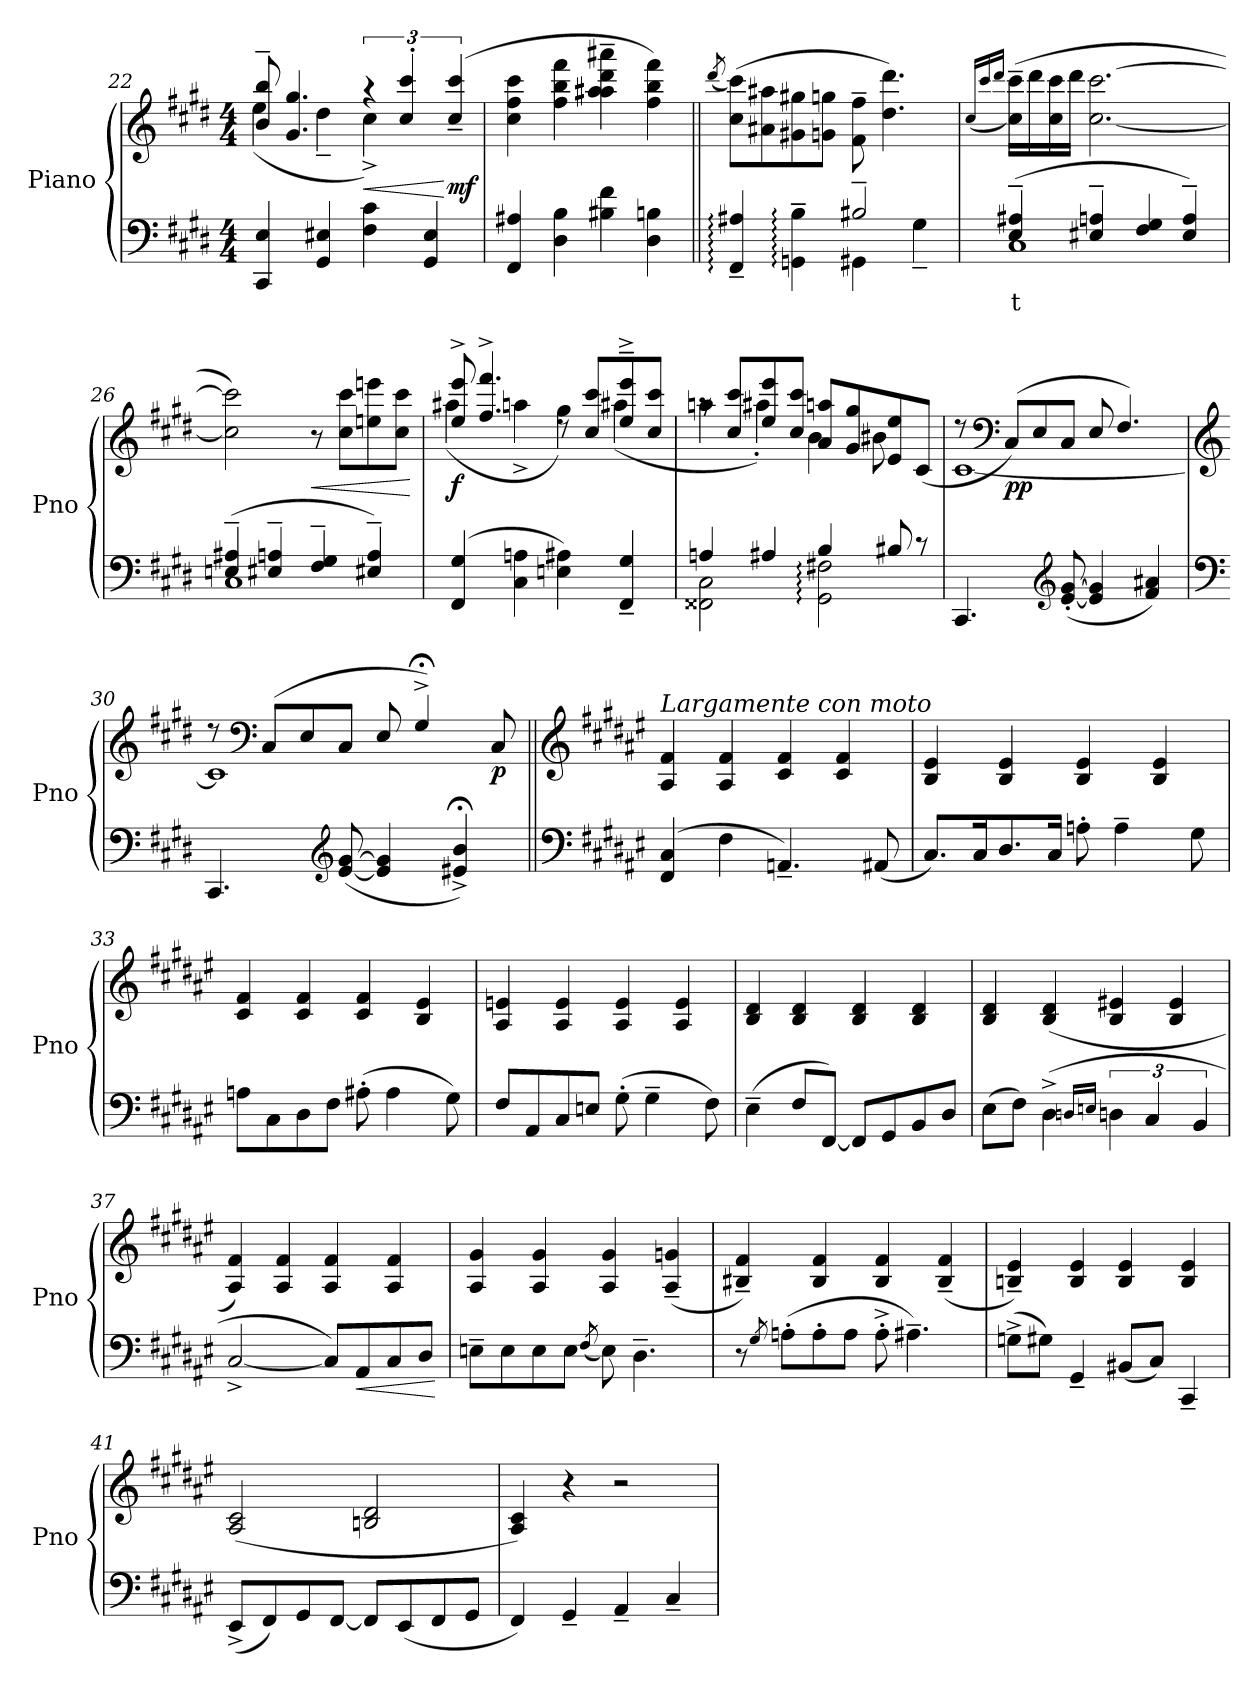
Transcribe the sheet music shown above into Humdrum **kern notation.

**kern	**text	**dynam	**kern	**dynam
*part2	*part2	*part2	*part1	*part1
*staff2	*staff2	*staff2	*staff1	*staff1
*I"Piano	*	*	*I"Piano	*
*I'Pno	*	*	*I'Pno	*
!!LO:PB:g=z
*clefF4	*	*	*clefG2	*
*k[f#c#g#d#]	*	*	*k[f#c#g#d#]	*
*M4/4	*	*	*M4/4	*
=22	=22	=22	=22	=22
*	*	*	*^	*
4CC#/ 4E/	.	.	8b/~ 8bb/~	(<4ee\	.
.	.	.	4.g#/ 4.gg#/	.	.
4GG#/ 4E#X/	.	.	.	4dd#~\	.
!	!	!	!	!	!LO:HP:b
4F#\ 4c#\	.	.	6r	(>4cc#^\)	<
.	.	.	6cc#/' 6ccc#/'	.	.
4GG#/ 4E#/	.	.	.	4ryy	.
!	!	!	!	!	!LO:DY:n=1:b
.	.	.	(6cc#/~ 6ccc#/~	.	[ mf
*	*	*	*v	*v	*
=23	=23	=23	=23	=23
4FF#/ 4A#X/	.	.	4cc#\ 4ff#\ 4ccc#\	.
4D#\ 4B\	.	.	4ff#\ 4bb\ 4fff#\	.
4B#X\ 4f#\	.	.	4aa#X\~ 4aa#\~ 4ddd#\~ 4aaa#X\~	.
4D#\ 4Bn\	.	.	4ff#\ 4bb\ 4fff#\)	.
=24||	=24||	=24||	=24||	=24||
.	.	.	(<8qddd#/	.
*^	*	*	*	*
4FF#/:~ 4A#X/:~	4ryy	.	.	(>8cc#\ 8ccc#\L)	.
.	.	.	.	8a#X\ 8aa#X\	.
4ryy	4GGn\:~ 4B\:~	.	.	8g#X\ 8gg#X\	.
.	.	.	.	8gn\ 8ggn\J	.
2B#X:~/	4GG#X\	.	.	8f#\~ 8ff#\~	.
.	.	.	.	4.dd#\ 4.ddd#\)	.
.	4G#~\	.	.	.	.
!!LO:PB:g=z
=25	=25	=25	=25	=25	=25
.	.	.	.	(<16qcc#/LL	.
.	.	.	.	16qccc#/	.
.	.	.	.	16qddd#/JJ	.
!	!	!LO:LY:b	!	!	!
(>4E/~ 4A#X/~	1C#	-t	.	(>16cc#\~ 16ccc#\~LL)	.
.	.	.	.	16ddd#\	.
.	.	.	.	16cc#\ 16ccc#\	.
.	.	.	.	16ddd#\JJ	.
4E#X/~ 4An/~	.	.	.	[2.cc#\ [2.ccc#\	.
4F#/ 4G#/	.	.	.	.	.
4E#/~ 4A/~)	.	.	.	.	.
=26	=26	=26	=26	=26	=26
(>4En/~ 4A#X/~	1C#	.	.	2cc#\] 2ccc#\])	.
4E#X/~ 4An/~	.	.	.	.	.
!	!	!	!	!	!LO:HP:b
4F#/~ 4G#/~	.	.	.	8r	<
.	.	.	.	8cc#\ 8ccc#\L	.
4E#X/~ 4A/~)	.	.	.	8een\ 8eeen\	.
.	.	.	.	8cc#\ 8ccc#\J	.
*v	*v	*	*	*	*
.	.	.	.	[
=27	=27	=27	=27	=27
*	*	*	*^	*
!	!	!	!	!	!LO:DY:b
(>4FF#/ 4G#/	.	.	8ee/^ 8eee/^	(<4aa#X\	f
.	.	.	4.ff#/^ 4.fff#/^	.	.
4C#\ 4An\	.	.	.	4aan^\	.
4En\ 4A#X\)	.	.	8rdd	4gg#\)	.
.	.	.	8cc#/ 8ccc#/L	.	.
4FF#/~ 4G#/~	.	.	8ee/~^ 8eee/~^	(<4aa#X\	.
.	.	.	8cc#/ 8ccc#/J	.	.
!!LO:LB:g=z	!!
=28	=28	=28	=28	=28	=28
*^	*	*	*	*	*
4An/	2FF##X\ 2C#\	.	.	8raa	4aan\	.
.	.	.	.	8cc#/ 8ccc#/L	.	.
4A#X/	.	.	.	8ee/ 8eee/	4aa#X'\)	.
.	.	.	.	8cc#/ 8ccc#/J	.	.
4B/	2GG#\: 2F#X\:	.	.	8a/ 8aan/L	4b\	.
.	.	.	.	8g#/ 8gg#/	.	.
8B#X/	.	.	.	8e/ 8ee/	8b#X\	.
8r	.	.	.	(<8c#/J	8ryy	.
*v	*v	*	*	*	*	*
=29	=29	=29	=29	=29	=29
4.CC#/	.	.	8r	[1c#	.
*	*	*	*clefF4	*	*
!	!	!	!	!	!LO:DY:b
.	.	.	(>8C#/L)	.	pp
.	.	.	8E/	.	.
*clefG2	*	*	*	*	*
(<[8e/' [8g#/'	.	.	8C#/J	.	.
4e/] 4g#/]	.	.	8E/	.	.
.	.	.	4.F#/)	.	.
4f#/ 4a#X/)	.	.	.	.	.
!!LO:PB:g=z	!!
=30	=30	=30	=30	=30	=30
*clefF4	*	*	*clefG2	*	*
4.CC#/	.	.	8r	1c#]	.
*	*	*	*clefF4	*	*
.	.	.	(>8C#/L	.	.
.	.	.	8E/	.	.
*clefG2	*	*	*	*	*
(<[8e/ [8g#/	.	.	8C#/J	.	.
4e/] 4g#/]	.	.	8E/	.	.
.	.	.	4G#;<^/)	.	.
4e#X/;<^ 4b/;<^)	.	.	.	.	.
!	!	!	!	!	!LO:DY:b
.	.	.	8C#/	.	p
*	*	*	*v	*v	*
!!LO:LB:g=z
=31||	=31||	=31||	=31||	=31||
*clefF4	*	*	*clefG2	*
*k[f#c#g#d#a#e#]	*	*	*k[f#c#g#d#a#e#]	*
!	!	!	!LO:TX:a:i:t=Largamente con moto	!
(>4FF#/ 4C#/	.	.	4A#/ 4f#/	.
4F#\	.	.	4A#/ 4f#/	.
4.AAn~/)	.	.	4c#/ 4f#/	.
.	.	.	4c#/ 4f#/	.
(<8AA#X/	.	.	.	.
=32	=32	=32	=32	=32
8.C#/L)	.	.	4B/ 4e#/	.
16C#/K	.	.	.	.
8.D#/	.	.	4B/ 4e#/	.
16C#/Jk	.	.	.	.
8An'\	.	.	4B/ 4e#/	.
4A~\	.	.	.	.
.	.	.	4B/ 4e#/	.
8G#\	.	.	.	.
=33	=33	=33	=33	=33
8An\L	.	.	4c#/ 4f#/	.
8C#\	.	.	.	.
8D#\	.	.	4c#/ 4f#/	.
8F#\J	.	.	.	.
(>8A#X'\	.	.	4c#/ 4f#/	.
4A#\	.	.	.	.
.	.	.	4B/ 4e#/	.
8G#\)	.	.	.	.
=34	=34	=34	=34	=34
8F#/L	.	.	4A#/ 4en/	.
8AA#/	.	.	.	.
8C#/	.	.	4A#/ 4e/	.
8En/J	.	.	.	.
(>8G#'\	.	.	4A#/ 4e/	.
4G#~\	.	.	.	.
.	.	.	4A#/ 4e/	.
8F#\)	.	.	.	.
!!LO:LB:g=z
=35	=35	=35	=35	=35
(>4E#~\	.	.	4B/ 4d#/	.
8F#/L	.	.	4B/ 4d#/	.
[8FF#/J)	.	.	.	.
8FF#/L]	.	.	4B/ 4d#/	.
8GG#/	.	.	.	.
8BB/	.	.	4B/ 4d#/	.
8D#/J	.	.	.	.
=36	=36	=36	=36	=36
(>8E#\L	.	.	4B/ 4d#/	.
8F#\J)	.	.	.	.
(>4D#^\	.	.	(<4B/ 4d#/	.
16qDn/LL	.	.	.	.
16qEn/JJ	.	.	.	.
6D\	.	.	4B/ 4e#X/	.
6C#/	.	.	.	.
.	.	.	4B/ 4e#/	.
6BB/	.	.	.	.
=37	=37	=37	=37	=37
[2C#^/	.	.	4A#/ 4f#/)	.
.	.	.	4A#/ 4f#/	.
8C#/L])	.	.	4A#/ 4f#/	.
!	!	!LO:HP:b	!	!
8AA#/	.	<	.	.
8C#/	.	.	4A#/ 4f#/	.
8D#/J	.	.	.	.
.	.	[	.	.
!!LO:LB:g=z
=38	=38	=38	=38	=38
8En~\L	.	.	4A#/ 4g#/	.
8E\	.	.	.	.
8E\	.	.	4A#/ 4g#/	.
8E\J	.	.	.	.
(<8qF#/	.	.	.	.
8E\)	.	.	4A#/ 4g#/	.
4.D#~\	.	.	.	.
.	.	.	(<4A#/~ 4gn/~	.
=39	=39	=39	=39	=39
8r	.	.	4B#X/~ 4f#/~)	.
8qG#/	.	.	.	.
(>8An'\L	.	.	.	.
8A'\	.	.	4B#/ 4f#/	.
8A\J	.	.	.	.
8A'^\	.	.	4B#/ 4f#/	.
4.A#X~\)	.	.	.	.
.	.	.	(<4B#/~ 4f#/~	.
=40	=40	=40	=40	=40
(>8Gn^\L	.	.	4Bn/~ 4e#/~)	.
8G#X\J)	.	.	.	.
4GG#~/	.	.	4B/ 4e#/	.
(<8BB#X/L	.	.	4B/ 4e#/	.
8C#/J)	.	.	.	.
4CC#~/	.	.	4B/ 4e#/	.
!!LO:PB:g=z
=41	=41	=41	=41	=41
(<8EE#^/L	.	.	(<2A#/ 2c#/	.
8FF#/)	.	.	.	.
8GG#/	.	.	.	.
[8FF#/J	.	.	.	.
8FF#/L]	.	.	2Bn/ 2d#/	.
(<8EE#/	.	.	.	.
8FF#/	.	.	.	.
8GG#/J	.	.	.	.
=42	=42	=42	=42	=42
4FF#/)	.	.	4A#/ 4c#/)	.
4GG#~/	.	.	4r	.
4AA#~/	.	.	2r	.
4C#~/	.	.	.	.
=	=	=	=	=
*-	*-	*-	*-	*-
